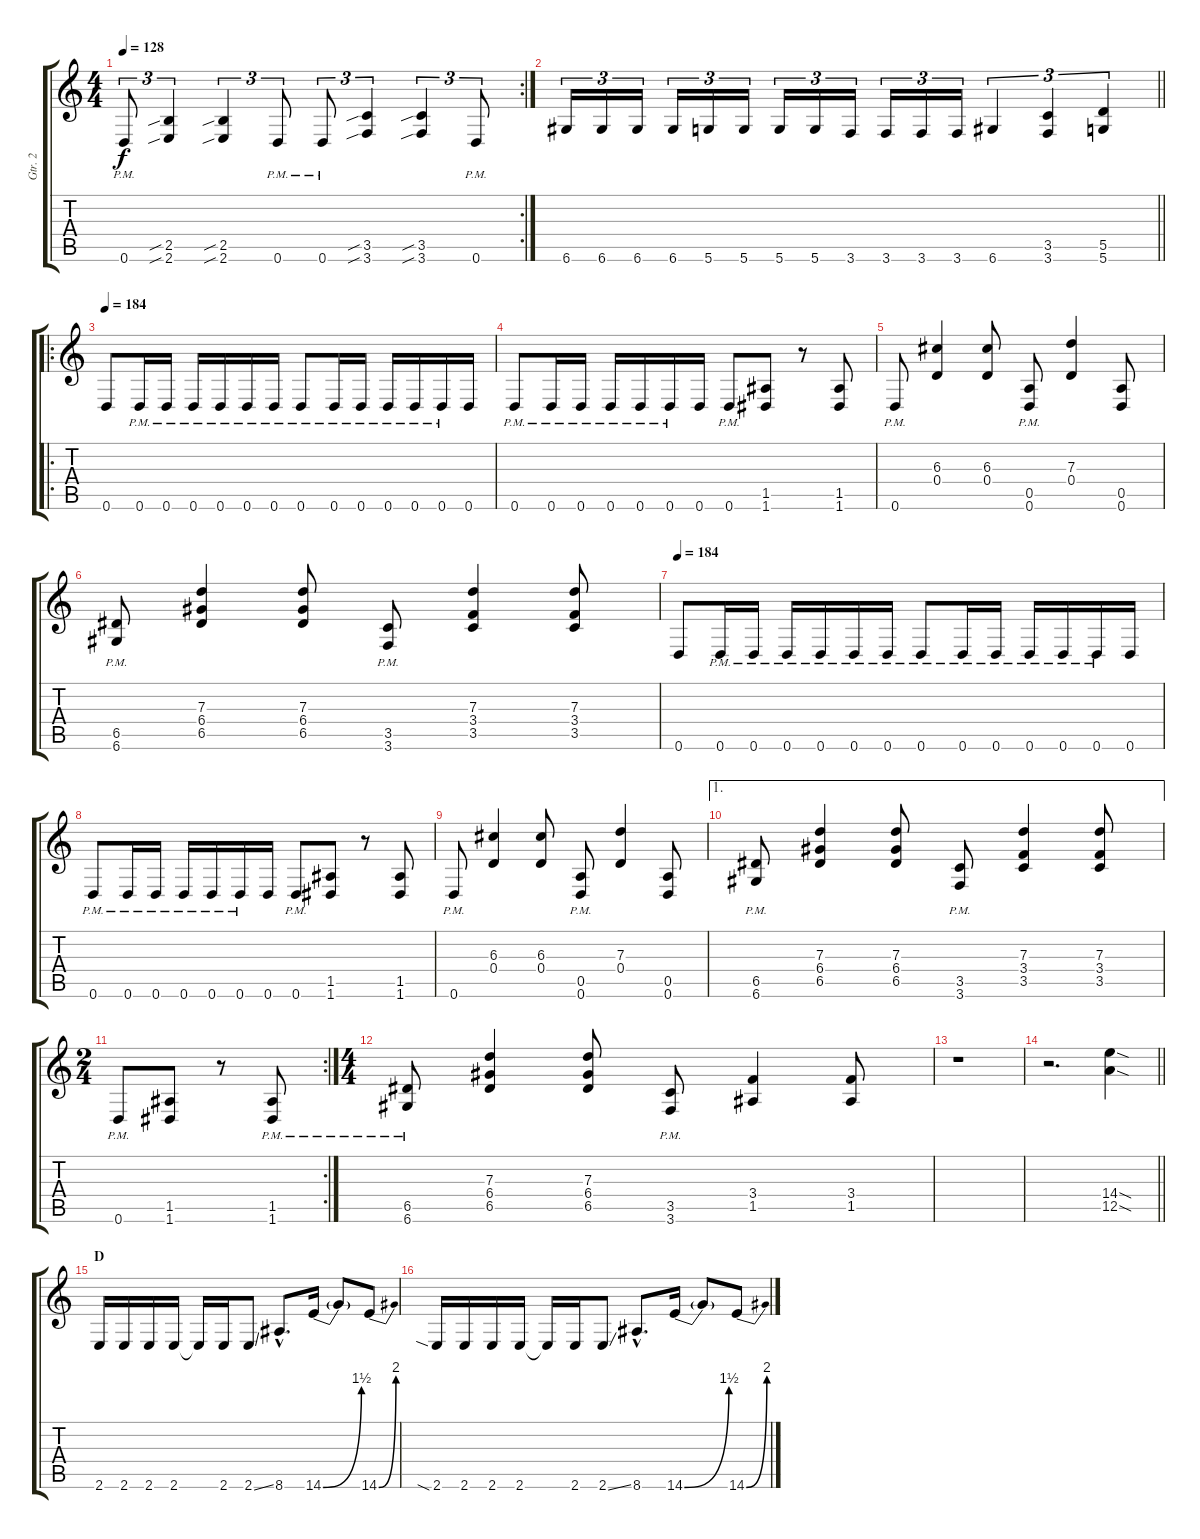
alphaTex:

\track ("Gtr. 2" "Gtr. 2") {instrument distortionguitar}
\staff {score tabs}
\tuning (E4 B3 G3 D3 A2 D2) {hide}
\rc 2
\ts (4 4)
\tempo 128
\clef g2
\ks c
0.6{pm}.8{tu (3 2) dy f} (2.5{sib} 2.6{sib}).4{tu (3 2)} (2.5{sib} 2.6{sib}).4{tu (3 2)} 0.6{pm}.8{tu (3 2)} 0.6{pm}.8{tu (3 2)} (3.5{sib} 3.6{sib}).4{tu (3 2)} (3.5{sib} 3.6{sib}).4{tu (3 2)} 0.6{pm}.8{tu (3 2)} |
\barLineRight lightlight
6.6.16{tu (3 2)} 6.6.16{tu (3 2)} 6.6.16{tu (3 2)} 6.6.16{tu (3 2)} 5.6.16{tu (3 2)} 5.6.16{tu (3 2)} 5.6.16{tu (3 2)} 5.6.16{tu (3 2)} 3.6.16{tu (3 2)} 3.6.16{tu (3 2)} 3.6.16{tu (3 2)} 3.6.16{tu (3 2)} 6.6.4{tu (3 2)} (3.5 3.6).4{tu (3 2)} (5.5 5.6).4{tu (3 2)} |
\ro
\tempo 184
0.6.8 0.6{pm}.16 0.6{pm}.16 0.6{pm}.16 0.6{pm}.16 0.6{pm}.16 0.6{pm}.16 0.6{pm}.8 0.6{pm}.16 0.6{pm}.16 0.6{pm}.16 0.6{pm}.16 0.6{pm}.16 0.6.16 |
0.6{pm}.8 0.6{pm}.16 0.6{pm}.16 0.6{pm}.16 0.6{pm}.16 0.6{pm}.16 0.6.16 0.6{pm}.8 (1.5 1.6).8 r.8 (1.5 1.6).8 |
0.6{pm}.8 (6.3 0.4).4 (6.3 0.4).8 (0.5{pm} 0.6{pm}).8 (7.3 0.4).4 (0.5 0.6).8 |
(6.5{pm} 6.6{pm}).8 (7.3 6.4 6.5).4 (7.3 6.4 6.5).8 (3.5{pm} 3.6{pm}).8 (7.3 3.4 3.5).4 (7.3 3.4 3.5).8 |
\tempo 184
0.6.8 0.6{pm}.16 0.6{pm}.16 0.6{pm}.16 0.6{pm}.16 0.6{pm}.16 0.6{pm}.16 0.6{pm}.8 0.6{pm}.16 0.6{pm}.16 0.6{pm}.16 0.6{pm}.16 0.6{pm}.16 0.6.16 |
0.6{pm}.8 0.6{pm}.16 0.6{pm}.16 0.6{pm}.16 0.6{pm}.16 0.6{pm}.16 0.6.16 0.6{pm}.8 (1.5 1.6).8 r.8 (1.5 1.6).8 |
0.6{pm}.8 (6.3 0.4).4 (6.3 0.4).8 (0.5{pm} 0.6{pm}).8 (7.3 0.4).4 (0.5 0.6).8 |
\ae 1
(6.5{pm} 6.6{pm}).8 (7.3 6.4 6.5).4 (7.3 6.4 6.5).8 (3.5{pm} 3.6{pm}).8 (7.3 3.4 3.5).4 (7.3 3.4 3.5).8 |
\rc 2
\ts (2 4)
0.6{pm}.8 (1.5 1.6).8 r.8 (1.5{pm} 1.6{pm}).8 |
\ts (4 4)
(6.5{pm} 6.6{pm}).8 (7.3 6.4 6.5).4 (7.3 6.4 6.5).8 (3.5{pm} 3.6{pm}).8 (3.4 1.5).4 (3.4 1.5).8 |
r.1 |
\barLineRight lightlight
r.2{d} (14.4{sod} 12.5{sod}).4 |
\section ("" "D")
2.6.16 2.6.16 2.6.16 2.6.16 2.6{t}.16 2.6.16 2.6{ss}.8 8.6{hac}.8{d} 14.6{be (bend 0 0 60 6)}.16 14.6{t}.8 14.6{be (bend 0 0 60 8)}.8 |
2.6{sia}.16 2.6.16 2.6.16 2.6.16 2.6{t}.16 2.6.16 2.6{ss}.8 8.6{hac}.8{d} 14.6{be (bend 0 0 60 6)}.16 14.6{t}.8 14.6{be (bend 0 0 60 8)}.8
